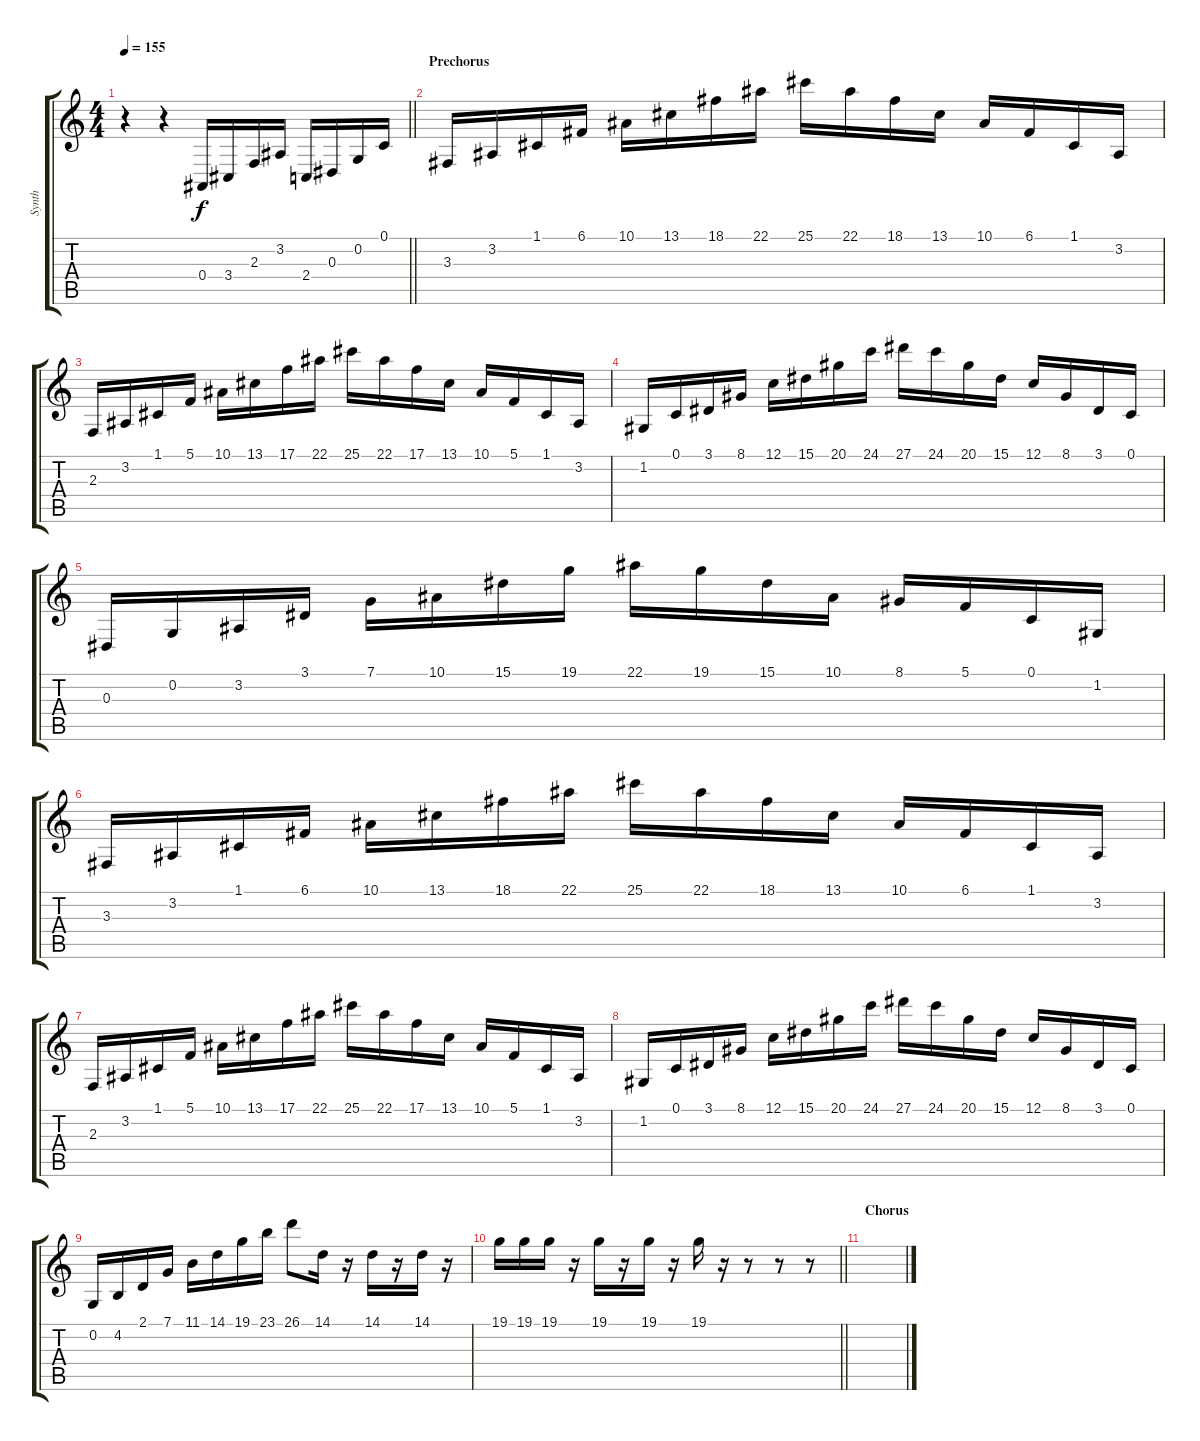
\track ("Synth" "Synth") {instrument lead1square}
\staff {score tabs}
\tuning (C4 G3 Eb3 Bb2 F2 C2) {hide}
\ts (4 4)
\tempo 155
\clef g2
\barLineRight lightlight
\ks c
r.4{dy f} r.4 0.4.16 3.4.16 2.3.16 3.2.16 2.4.16 0.3.16 0.2.16 0.1.16 |
\section ("" "Prechorus")
3.3.16 3.2.16 1.1.16 6.1.16 10.1.16 13.1.16 18.1.16 22.1.16 25.1.16 22.1.16 18.1.16 13.1.16 10.1.16 6.1.16 1.1.16 3.2.16 |
2.3.16 3.2.16 1.1.16 5.1.16 10.1.16 13.1.16 17.1.16 22.1.16 25.1.16 22.1.16 17.1.16 13.1.16 10.1.16 5.1.16 1.1.16 3.2.16 |
1.2.16 0.1.16 3.1.16 8.1.16 12.1.16 15.1.16 20.1.16 24.1.16 27.1.16 24.1.16 20.1.16 15.1.16 12.1.16 8.1.16 3.1.16 0.1.16 |
0.3.16 0.2.16 3.2.16 3.1.16 7.1.16 10.1.16 15.1.16 19.1.16 22.1.16 19.1.16 15.1.16 10.1.16 8.1.16 5.1.16 0.1.16 1.2.16 |
3.3.16 3.2.16 1.1.16 6.1.16 10.1.16 13.1.16 18.1.16 22.1.16 25.1.16 22.1.16 18.1.16 13.1.16 10.1.16 6.1.16 1.1.16 3.2.16 |
2.3.16 3.2.16 1.1.16 5.1.16 10.1.16 13.1.16 17.1.16 22.1.16 25.1.16 22.1.16 17.1.16 13.1.16 10.1.16 5.1.16 1.1.16 3.2.16 |
1.2.16 0.1.16 3.1.16 8.1.16 12.1.16 15.1.16 20.1.16 24.1.16 27.1.16 24.1.16 20.1.16 15.1.16 12.1.16 8.1.16 3.1.16 0.1.16 |
0.2.16 4.2.16 2.1.16 7.1.16 11.1.16 14.1.16 19.1.16 23.1.16 26.1.8 14.1.16 r.16 14.1.16 r.16 14.1.16 r.16 |
\barLineRight lightlight
19.1.16 19.1.16 19.1.16 r.16 19.1.16 r.16 19.1.16 r.16 19.1.16 r.16 r.8 r.8 r.8 |
\section ("" "Chorus")
